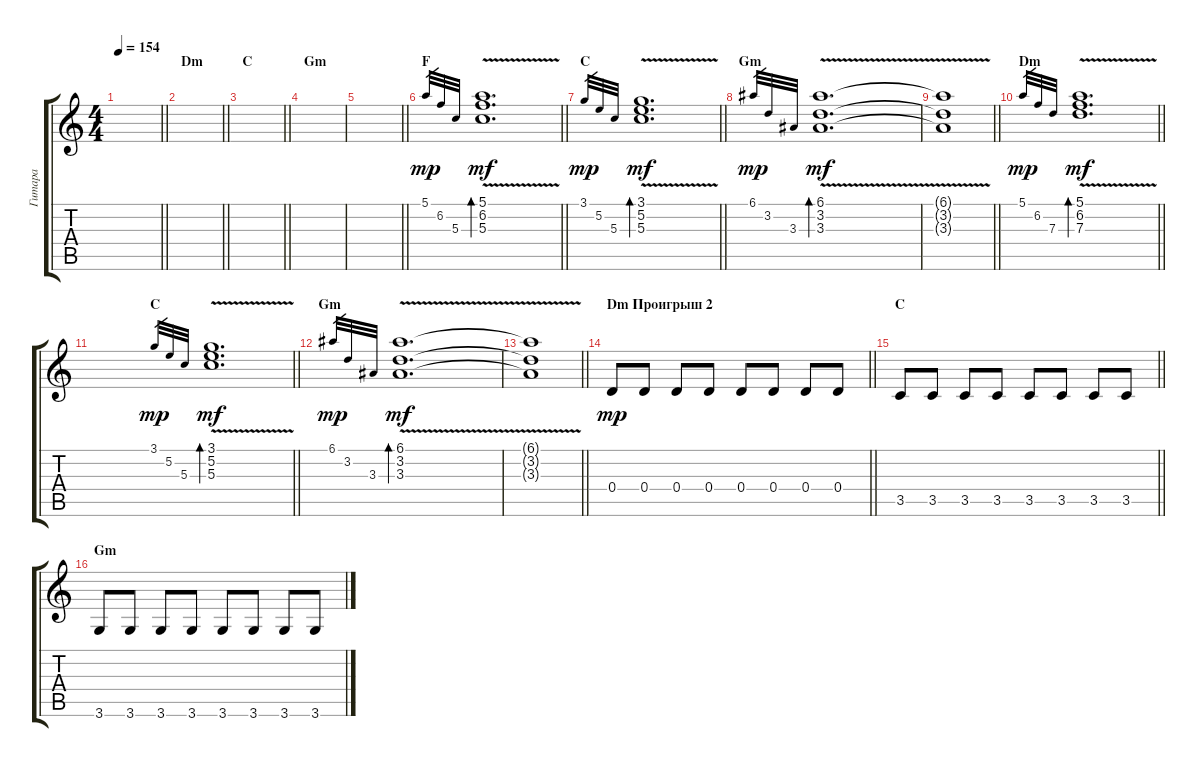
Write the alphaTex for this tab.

\track ("Гитара" "Гитара") {instrument acousticguitarsteel}
\staff {score tabs}
\tuning (E4 B3 G3 D3 A2 E2) {hide}
\ts (4 4)
\tempo 154
\clef g2
\barLineRight lightlight
\ks c
|
\section ("" "Dm")
\barLineRight lightlight
|
\section ("" "C")
\barLineRight lightlight
|
\section ("" "Gm")
|
\barLineRight lightlight
|
\section ("" "F")
\barLineRight lightlight
5.1.32{gr dy mp} 6.2.32{gr} 5.3.32{gr} (5.1{v} 6.2{v} 5.3{v}).1{d bd 240 dy mf} |
\section ("" "C")
\barLineRight lightlight
3.1.32{gr dy mp} 5.2.32{gr} 5.3.32{gr} (3.1{v} 5.2{v} 5.3{v}).1{d bd 240 dy mf} |
\section ("" "Gm")
6.1.32{gr dy mp} 3.2.32{gr} 3.3.32{gr} (6.1{v} 3.2{v} 3.3{v}).1{d bd 240 dy mf} |
\barLineRight lightlight
(6.1{t} 3.2{t} 3.3{t}).1 |
\section ("" "Dm")
\barLineRight lightlight
5.1.32{gr dy mp} 6.2.32{gr} 7.3.32{gr} (5.1{v} 6.2{v} 7.3{v}).1{d bd 240 dy mf} |
\section ("" "C")
\barLineRight lightlight
3.1.32{gr dy mp} 5.2.32{gr} 5.3.32{gr} (3.1{v} 5.2{v} 5.3{v}).1{d bd 240 dy mf} |
\section ("" "Gm")
6.1.32{gr dy mp} 3.2.32{gr} 3.3.32{gr} (6.1{v} 3.2{v} 3.3{v}).1{d bd 240 dy mf} |
\barLineRight lightlight
(6.1{t} 3.2{t} 3.3{t}).1 |
\section ("" "Dm Проигрыш 2")
\barLineRight lightlight
0.4.8{dy mp} 0.4.8 0.4.8 0.4.8 0.4.8 0.4.8 0.4.8 0.4.8 |
\section ("" "C")
\barLineRight lightlight
3.5.8 3.5.8 3.5.8 3.5.8 3.5.8 3.5.8 3.5.8 3.5.8 |
\section ("" "Gm")
3.6.8 3.6.8 3.6.8 3.6.8 3.6.8 3.6.8 3.6.8 3.6.8
